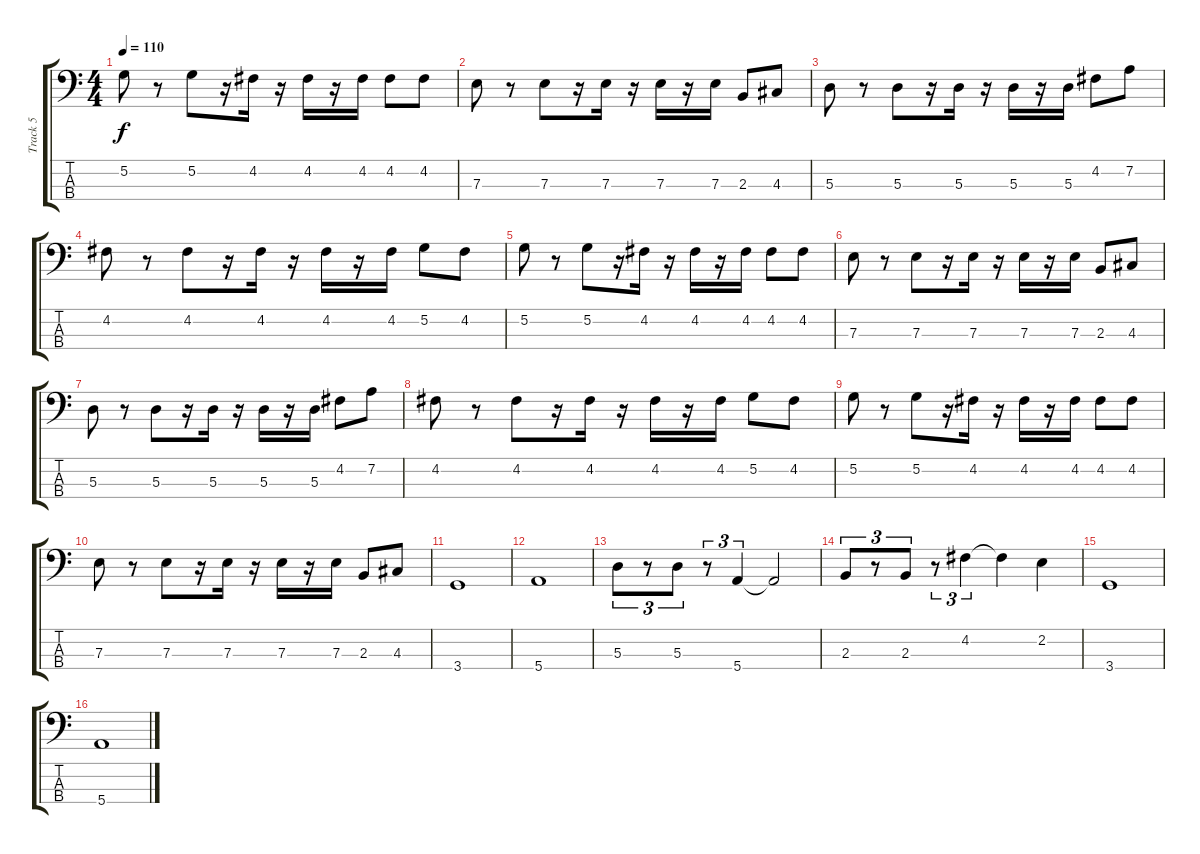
\track ("Track 5" "Track 5") {instrument electricbasspick}
\staff {score tabs}
\tuning (G2 D2 A1 E1) {hide}
\ts (4 4)
\tempo 110
\clef f4
\ks c
5.2.8{dy f} r.8 5.2.8 r.16 4.2.16 r.16 4.2.16 r.16 4.2.16 4.2.8 4.2.8 |
7.3.8 r.8 7.3.8 r.16 7.3.16 r.16 7.3.16 r.16 7.3.16 2.3.8 4.3.8 |
5.3.8 r.8 5.3.8 r.16 5.3.16 r.16 5.3.16 r.16 5.3.16 4.2.8 7.2.8 |
4.2.8 r.8 4.2.8 r.16 4.2.16 r.16 4.2.16 r.16 4.2.16 5.2.8 4.2.8 |
5.2.8 r.8 5.2.8 r.16 4.2.16 r.16 4.2.16 r.16 4.2.16 4.2.8 4.2.8 |
7.3.8 r.8 7.3.8 r.16 7.3.16 r.16 7.3.16 r.16 7.3.16 2.3.8 4.3.8 |
5.3.8 r.8 5.3.8 r.16 5.3.16 r.16 5.3.16 r.16 5.3.16 4.2.8 7.2.8 |
4.2.8 r.8 4.2.8 r.16 4.2.16 r.16 4.2.16 r.16 4.2.16 5.2.8 4.2.8 |
5.2.8 r.8 5.2.8 r.16 4.2.16 r.16 4.2.16 r.16 4.2.16 4.2.8 4.2.8 |
7.3.8 r.8 7.3.8 r.16 7.3.16 r.16 7.3.16 r.16 7.3.16 2.3.8 4.3.8 |
3.4.1 |
5.4.1 |
5.3.8{tu (3 2)} r.8{tu (3 2)} 5.3.8{tu (3 2)} r.8{tu (3 2)} 5.4.4{tu (3 2)} 5.4{t}.2 |
2.3.8{tu (3 2)} r.8{tu (3 2)} 2.3.8{tu (3 2)} r.8{tu (3 2)} 4.2.4{tu (3 2)} 4.2{t}.4 2.2.4 |
3.4.1 |
5.4.1
